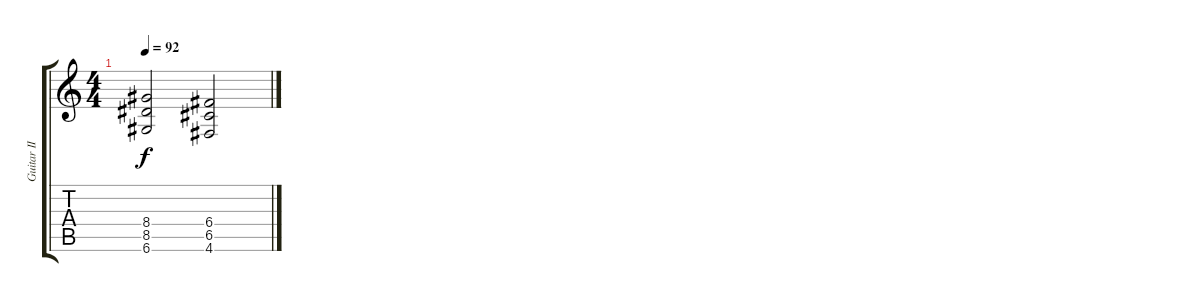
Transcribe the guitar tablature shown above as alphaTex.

\track ("Guitar II" "Guitar II") {instrument distortionguitar}
\staff {score tabs}
\tuning (D4 A3 F3 C3 G2 D2) {hide}
\ts (4 4)
\tempo 92
\clef g2
\ks c
(8.4 8.5 6.6).2{dy f} (6.4 6.5 4.6).2
